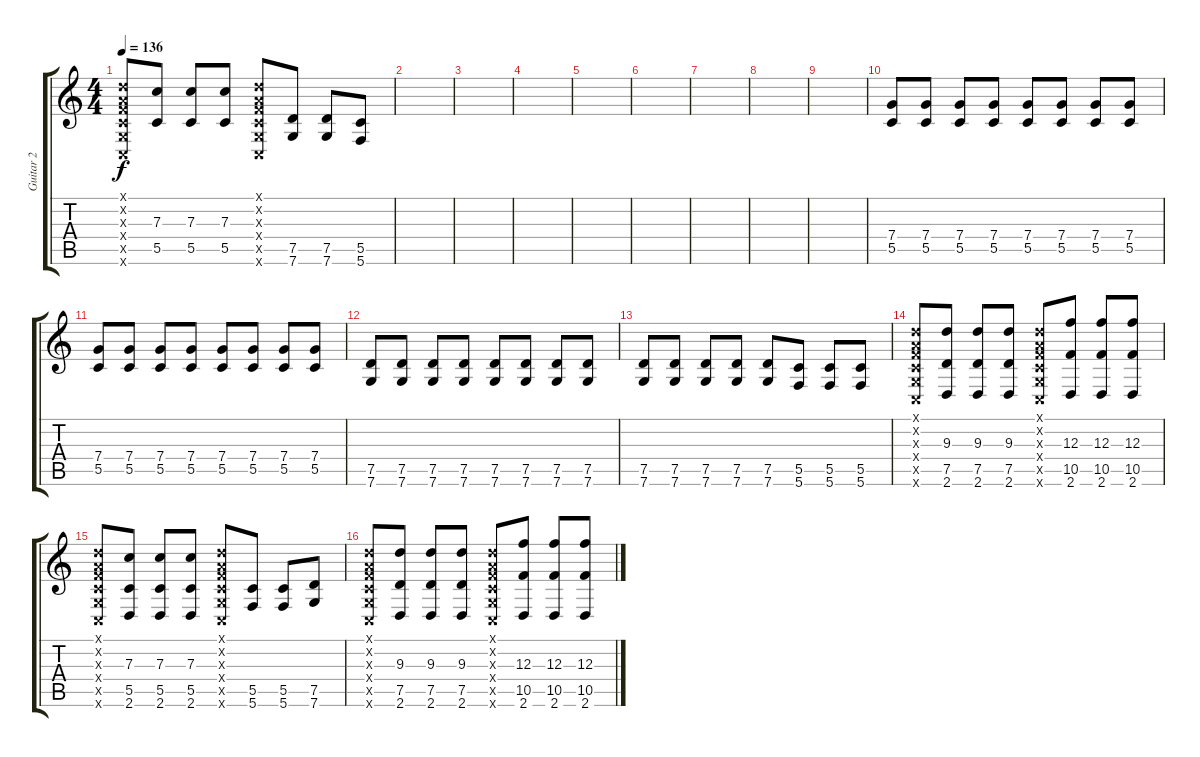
\track ("Guitar 2" "Guitar 2") {instrument overdrivenguitar}
\staff {score tabs}
\tuning (D4 A3 F3 C3 G2 C2) {hide}
\ts (4 4)
\tempo 136
\clef g2
\ks c
(0.1{x} 0.2{x} 0.3{x} 0.4{x} 0.5{x} 0.6{x}).8{dy f} (7.3 5.5).8 (7.3 5.5).8 (7.3 5.5).8 (0.1{x} 0.2{x} 0.3{x} 0.4{x} 0.5{x} 0.6{x}).8 (7.5 7.6).8 (7.5 7.6).8 (5.5 5.6).8 |
|
|
|
|
|
|
|
|
(7.4 5.5).8 (7.4 5.5).8 (7.4 5.5).8 (7.4 5.5).8 (7.4 5.5).8 (7.4 5.5).8 (7.4 5.5).8 (7.4 5.5).8 |
(7.4 5.5).8 (7.4 5.5).8 (7.4 5.5).8 (7.4 5.5).8 (7.4 5.5).8 (7.4 5.5).8 (7.4 5.5).8 (7.4 5.5).8 |
(7.5 7.6).8 (7.5 7.6).8 (7.5 7.6).8 (7.5 7.6).8 (7.5 7.6).8 (7.5 7.6).8 (7.5 7.6).8 (7.5 7.6).8 |
(7.5 7.6).8 (7.5 7.6).8 (7.5 7.6).8 (7.5 7.6).8 (7.5 7.6).8 (5.5 5.6).8 (5.5 5.6).8 (5.5 5.6).8 |
(0.1{x} 0.2{x} 0.3{x} 0.4{x} 0.5{x} 0.6{x}).8 (9.3 7.5 2.6).8 (9.3 7.5 2.6).8 (9.3 7.5 2.6).8 (0.1{x} 0.2{x} 0.3{x} 0.4{x} 0.5{x} 0.6{x}).8 (12.3 10.5 2.6).8 (12.3 10.5 2.6).8 (12.3 10.5 2.6).8 |
(0.1{x} 0.2{x} 0.3{x} 0.4{x} 0.5{x} 0.6{x}).8 (7.3 5.5 2.6).8 (7.3 5.5 2.6).8 (7.3 5.5 2.6).8 (0.1{x} 0.2{x} 0.3{x} 0.4{x} 0.5{x} 0.6{x}).8 (5.5 5.6).8 (5.5 5.6).8 (7.5 7.6).8 |
(0.1{x} 0.2{x} 0.3{x} 0.4{x} 0.5{x} 0.6{x}).8 (9.3 7.5 2.6).8 (9.3 7.5 2.6).8 (9.3 7.5 2.6).8 (0.1{x} 0.2{x} 0.3{x} 0.4{x} 0.5{x} 0.6{x}).8 (12.3 10.5 2.6).8 (12.3 10.5 2.6).8 (12.3 10.5 2.6).8
